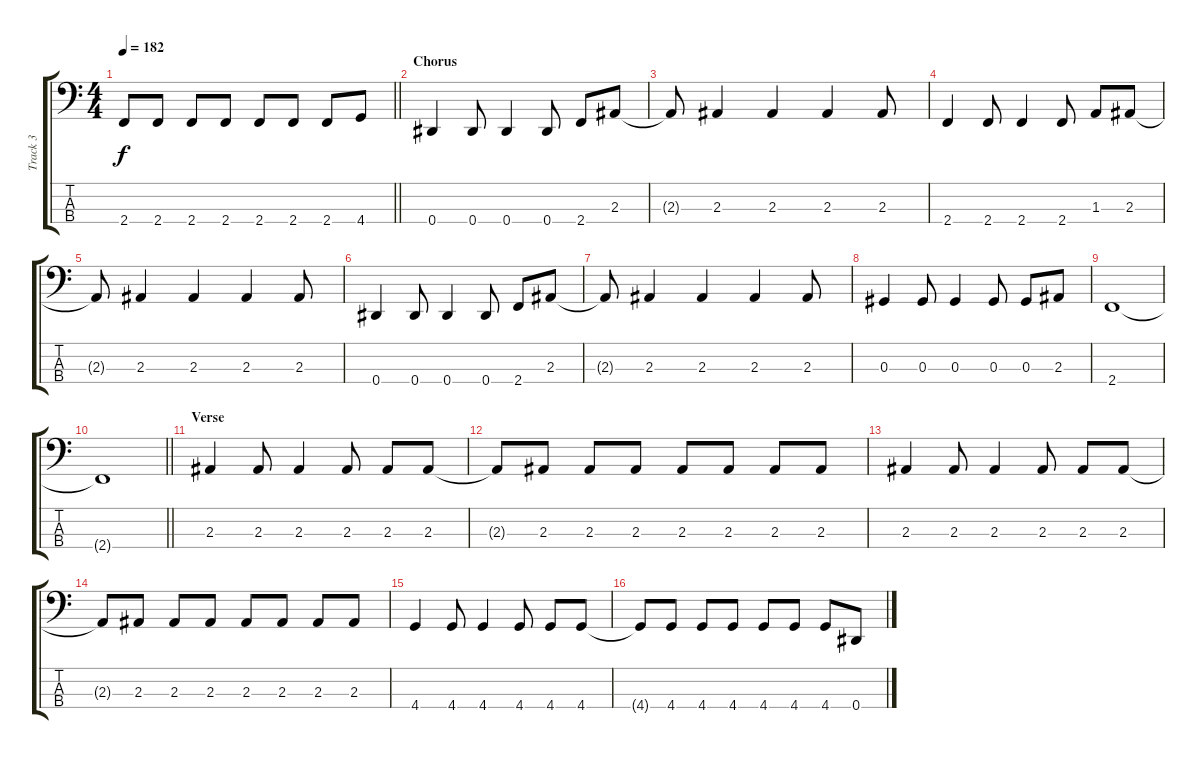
\track ("Track 3" "Track 3") {instrument electricbassfinger}
\staff {score tabs}
\tuning (Gb2 Db2 Ab1 Eb1) {hide}
\ts (4 4)
\tempo 182
\clef f4
\barLineRight lightlight
\ks c
2.4{t}.8{dy f} 2.4.8 2.4.8 2.4.8 2.4.8 2.4.8 2.4.8 4.4.8 |
\section ("" "Chorus")
0.4.4 0.4.8 0.4.4 0.4.8 2.4.8 2.3.8 |
2.3{t}.8 2.3.4 2.3.4 2.3.4 2.3.8 |
2.4.4 2.4.8 2.4.4 2.4.8 1.3.8 2.3.8 |
2.3{t}.8 2.3.4 2.3.4 2.3.4 2.3.8 |
0.4.4 0.4.8 0.4.4 0.4.8 2.4.8 2.3.8 |
2.3{t}.8 2.3.4 2.3.4 2.3.4 2.3.8 |
0.3.4 0.3.8 0.3.4 0.3.8 0.3.8 2.3.8 |
2.4.1 |
\barLineRight lightlight
2.4{t}.1 |
\section ("" "Verse")
2.3.4 2.3.8 2.3.4 2.3.8 2.3.8 2.3.8 |
2.3{t}.8 2.3.8 2.3.8 2.3.8 2.3.8 2.3.8 2.3.8 2.3.8 |
2.3.4 2.3.8 2.3.4 2.3.8 2.3.8 2.3.8 |
2.3{t}.8 2.3.8 2.3.8 2.3.8 2.3.8 2.3.8 2.3.8 2.3.8 |
4.4.4 4.4.8 4.4.4 4.4.8 4.4.8 4.4.8 |
4.4{t}.8 4.4.8 4.4.8 4.4.8 4.4.8 4.4.8 4.4.8 0.4.8
